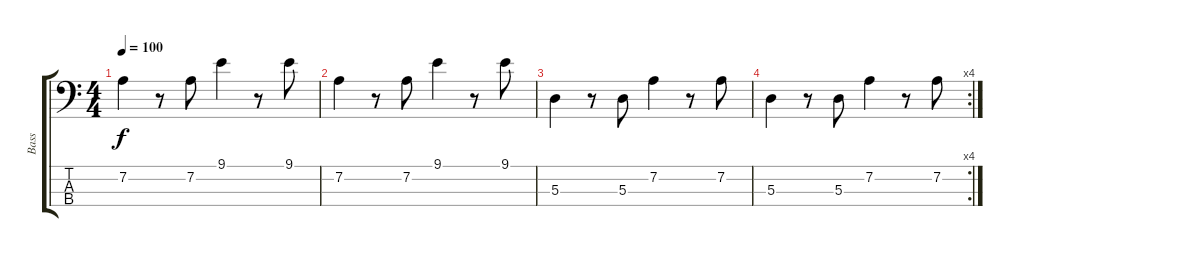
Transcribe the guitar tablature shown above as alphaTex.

\track ("Bass" "Bass") {instrument electricbassfinger}
\staff {score tabs}
\tuning (G2 D2 A1 E1) {hide}
\ts (4 4)
\tempo 100
\clef f4
\ks c
7.2.4{dy f} r.8 7.2.8 9.1.4 r.8 9.1.8 |
7.2.4 r.8 7.2.8 9.1.4 r.8 9.1.8 |
5.3.4 r.8 5.3.8 7.2.4 r.8 7.2.8 |
\rc 4
5.3.4 r.8 5.3.8 7.2.4 r.8 7.2.8
